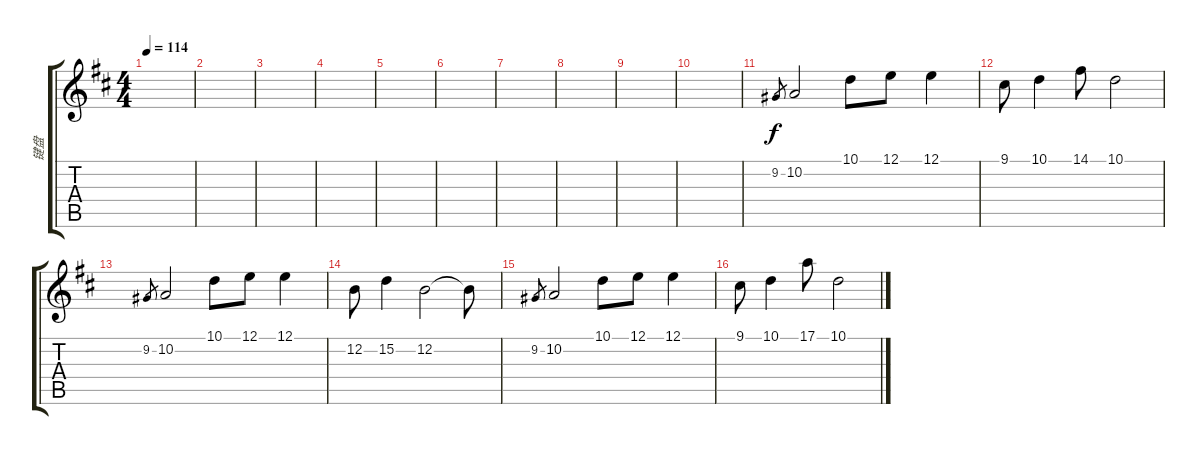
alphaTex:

\track ("键盘" "键盘") {instrument synthbrass1}
\staff {score tabs}
\tuning (E4 B3 G3 D3 A2 E2) {hide}
\ts (4 4)
\tempo 114
\clef g2
\ks d
|
|
|
|
|
|
|
|
|
|
9.2.8{gr} 10.2.2{volume 8 instrument tuba} 10.1.8 12.1.8 12.1.4 |
9.1.8 10.1.4 14.1.8 10.1.2 |
9.2.8{gr} 10.2.2 10.1.8 12.1.8 12.1.4 |
12.2.8 15.2.4 12.2.2 12.2{t}.8 |
9.2.8{gr} 10.2.2 10.1.8 12.1.8 12.1.4 |
9.1.8 10.1.4 17.1.8 10.1.2
